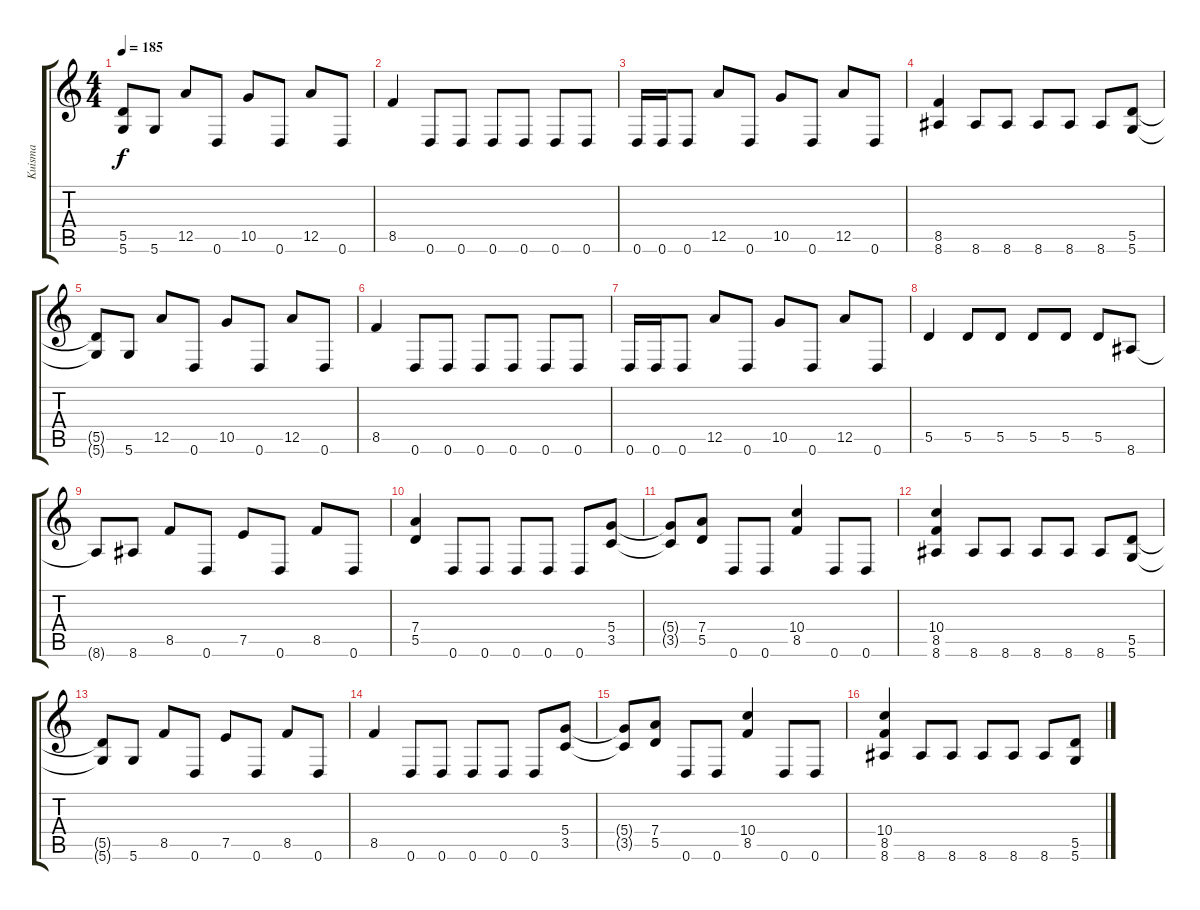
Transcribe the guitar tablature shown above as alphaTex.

\track ("Kuisma" "Kuisma") {instrument distortionguitar}
\staff {score tabs}
\tuning (E4 B3 G3 D3 A2 D2) {hide}
\ts (4 4)
\tempo 185
\clef g2
\ks c
(5.5{t} 5.6{t}).8{dy f} 5.6.8 12.5.8 0.6.8 10.5.8 0.6.8 12.5.8 0.6.8 |
8.5.4 0.6.8 0.6.8 0.6.8 0.6.8 0.6.8 0.6.8 |
0.6.16 0.6.16 0.6.8 12.5.8 0.6.8 10.5.8 0.6.8 12.5.8 0.6.8 |
(8.5 8.6).4 8.6.8 8.6.8 8.6.8 8.6.8 8.6.8 (5.5 5.6).8 |
(5.5{t} 5.6{t}).8 5.6.8 12.5.8 0.6.8 10.5.8 0.6.8 12.5.8 0.6.8 |
8.5.4 0.6.8 0.6.8 0.6.8 0.6.8 0.6.8 0.6.8 |
0.6.16 0.6.16 0.6.8 12.5.8 0.6.8 10.5.8 0.6.8 12.5.8 0.6.8 |
5.5.4 5.5.8 5.5.8 5.5.8 5.5.8 5.5.8 8.6.8 |
8.6{t}.8 8.6.8 8.5.8 0.6.8 7.5.8 0.6.8 8.5.8 0.6.8 |
(7.4 5.5).4 0.6.8 0.6.8 0.6.8 0.6.8 0.6.8 (5.4 3.5).8 |
(5.4{t} 3.5{t}).8 (7.4 5.5).8 0.6.8 0.6.8 (10.4 8.5).4 0.6.8 0.6.8 |
(10.4 8.5 8.6).4 8.6.8 8.6.8 8.6.8 8.6.8 8.6.8 (5.5 5.6).8 |
(5.5{t} 5.6{t}).8 5.6.8 8.5.8 0.6.8 7.5.8 0.6.8 8.5.8 0.6.8 |
8.5.4 0.6.8 0.6.8 0.6.8 0.6.8 0.6.8 (5.4 3.5).8 |
(5.4{t} 3.5{t}).8 (7.4 5.5).8 0.6.8 0.6.8 (10.4 8.5).4 0.6.8 0.6.8 |
(10.4 8.5 8.6).4 8.6.8 8.6.8 8.6.8 8.6.8 8.6.8 (5.5 5.6).8
